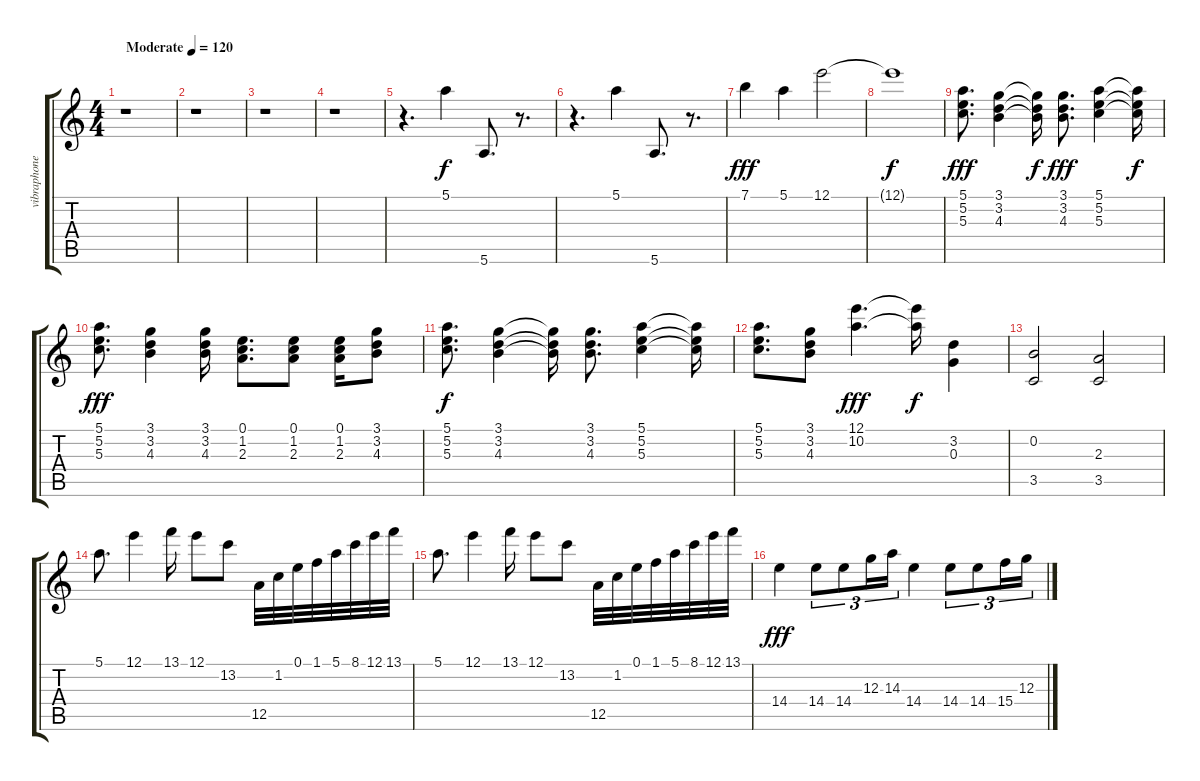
\track ("vibraphone" "vibraphone") {instrument vibraphone}
\staff {score tabs}
\tuning (E5 B4 G4 D4 A3 E3) {hide}
\ts (4 4)
\tempo (120 "Moderate")
\clef g2
\ks c
r.1{dy f instrument vibraphone} |
r.1 |
r.1 |
r.1 |
r.4{d} 5.1.4 5.6.8{d} r.8{d} |
r.4{d} 5.1.4 5.6.8{d} r.8{d} |
7.1.4{dy fff} 5.1.4 12.1.2 |
12.1{t}.1{dy f} |
(5.1 5.2 5.3).8{d dy fff} (3.1 3.2 4.3).4 (3.1{t} 3.2{t} 4.3{t}).16{dy f} (3.1 3.2 4.3).8{d dy fff} (5.1 5.2 5.3).4 (5.1{t} 5.2{t} 5.3{t}).16{dy f} |
(5.1 5.2 5.3).8{d dy fff} (3.1 3.2 4.3).4 (3.1 3.2 4.3).16 (0.1 1.2 2.3).8{d} (0.1 1.2 2.3).8 (0.1 1.2 2.3).16 (3.1 3.2 4.3).8 |
(5.1 5.2 5.3).8{d dy f} (3.1 3.2 4.3).4 (3.1{t} 3.2{t} 4.3{t}).16 (3.1 3.2 4.3).8{d} (5.1 5.2 5.3).4 (5.1{t} 5.2{t} 5.3{t}).16 |
(5.1 5.2 5.3).8{d} (3.1 3.2 4.3).8 (12.1 10.2).4{d dy fff} (12.1{t} 10.2{t}).16{dy f} (3.2 0.3).4 |
(0.2 3.5).2 (2.3 3.5).2 |
5.1.8{d} 12.1.4 13.1.16 12.1.8 13.2.8 12.5.32 1.2.32 0.1.32 1.1.32 5.1.32 8.1.32 12.1.32 13.1.32 |
5.1.8{d} 12.1.4 13.1.16 12.1.8 13.2.8 12.5.32 1.2.32 0.1.32 1.1.32 5.1.32 8.1.32 12.1.32 13.1.32 |
14.4.4{dy fff} 14.4.8{tu (3 2)} 14.4.8{tu (3 2)} 12.3.16{tu (3 2)} 14.3.16{tu (3 2)} 14.4.4 14.4.8{tu (3 2)} 14.4.8{tu (3 2)} 15.4.16{tu (3 2)} 12.3.16{tu (3 2)}
